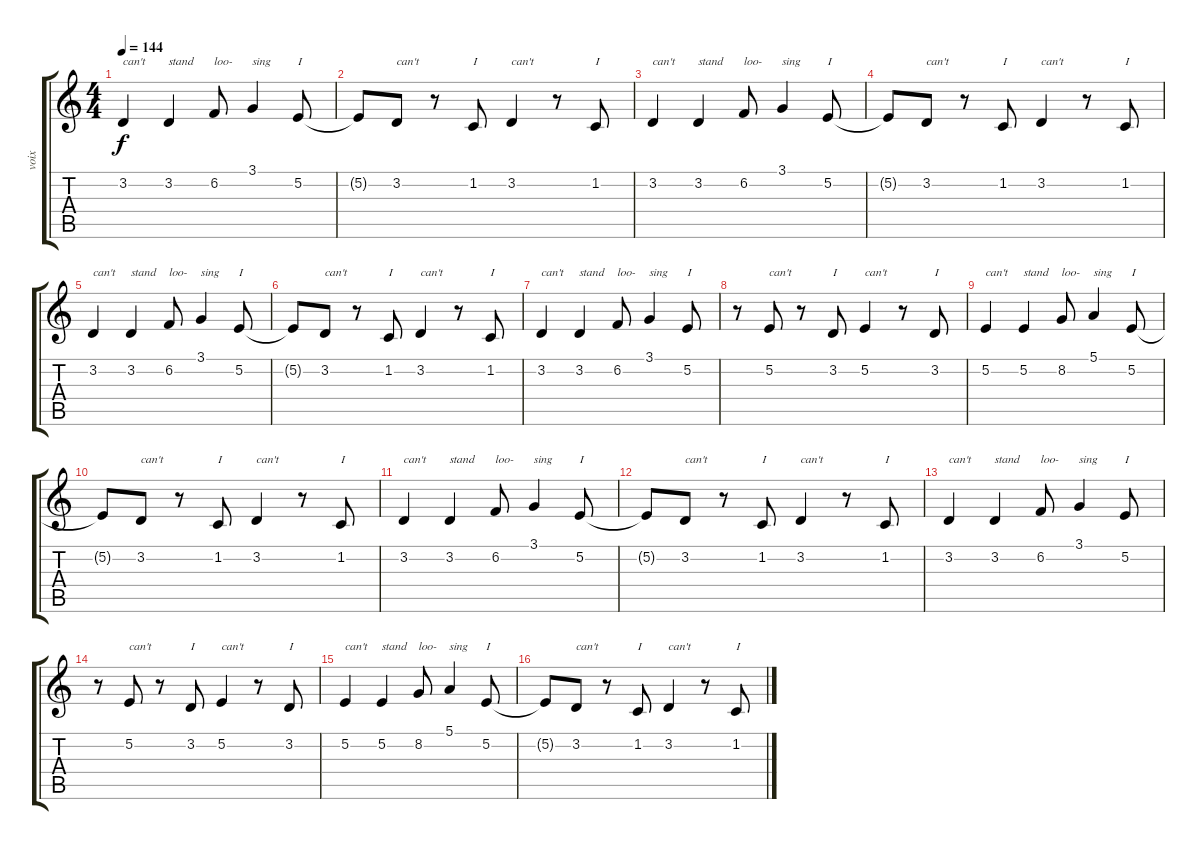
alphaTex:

\track ("voix" "voix") {instrument clarinet}
\staff {score tabs}
\tuning (E4 B3 G3 D3 A2 E2) {hide}
\ts (4 4)
\tempo 144
\clef g2
\ks c
3.2.4{txt "can't" dy f} 3.2.4{txt "stand"} 6.2.8{txt "loo-"} 3.1.4{txt "sing"} 5.2.8{txt "I"} |
5.2{t}.8 3.2.8{txt "can't"} r.8 1.2.8{txt "I"} 3.2.4{txt "can't"} r.8 1.2.8{txt "I"} |
3.2.4{txt "can't"} 3.2.4{txt "stand"} 6.2.8{txt "loo-"} 3.1.4{txt "sing"} 5.2.8{txt "I"} |
5.2{t}.8 3.2.8{txt "can't"} r.8 1.2.8{txt "I"} 3.2.4{txt "can't"} r.8 1.2.8{txt "I"} |
3.2.4{txt "can't"} 3.2.4{txt "stand"} 6.2.8{txt "loo-"} 3.1.4{txt "sing"} 5.2.8{txt "I"} |
5.2{t}.8 3.2.8{txt "can't"} r.8 1.2.8{txt "I"} 3.2.4{txt "can't"} r.8 1.2.8{txt "I"} |
3.2.4{txt "can't"} 3.2.4{txt "stand"} 6.2.8{txt "loo-"} 3.1.4{txt "sing"} 5.2.8{txt "I"} |
r.8 5.2.8{txt "can't"} r.8 3.2.8{txt "I"} 5.2.4{txt "can't"} r.8 3.2.8{txt "I"} |
5.2.4{txt "can't"} 5.2.4{txt "stand"} 8.2.8{txt "loo-"} 5.1.4{txt "sing"} 5.2.8{txt "I"} |
5.2{t}.8 3.2.8{txt "can't"} r.8 1.2.8{txt "I"} 3.2.4{txt "can't"} r.8 1.2.8{txt "I"} |
3.2.4{txt "can't"} 3.2.4{txt "stand"} 6.2.8{txt "loo-"} 3.1.4{txt "sing"} 5.2.8{txt "I"} |
5.2{t}.8 3.2.8{txt "can't"} r.8 1.2.8{txt "I"} 3.2.4{txt "can't"} r.8 1.2.8{txt "I"} |
3.2.4{txt "can't"} 3.2.4{txt "stand"} 6.2.8{txt "loo-"} 3.1.4{txt "sing"} 5.2.8{txt "I"} |
r.8 5.2.8{txt "can't"} r.8 3.2.8{txt "I"} 5.2.4{txt "can't"} r.8 3.2.8{txt "I"} |
5.2.4{txt "can't"} 5.2.4{txt "stand"} 8.2.8{txt "loo-"} 5.1.4{txt "sing"} 5.2.8{txt "I"} |
5.2{t}.8 3.2.8{txt "can't"} r.8 1.2.8{txt "I"} 3.2.4{txt "can't"} r.8 1.2.8{txt "I"}
